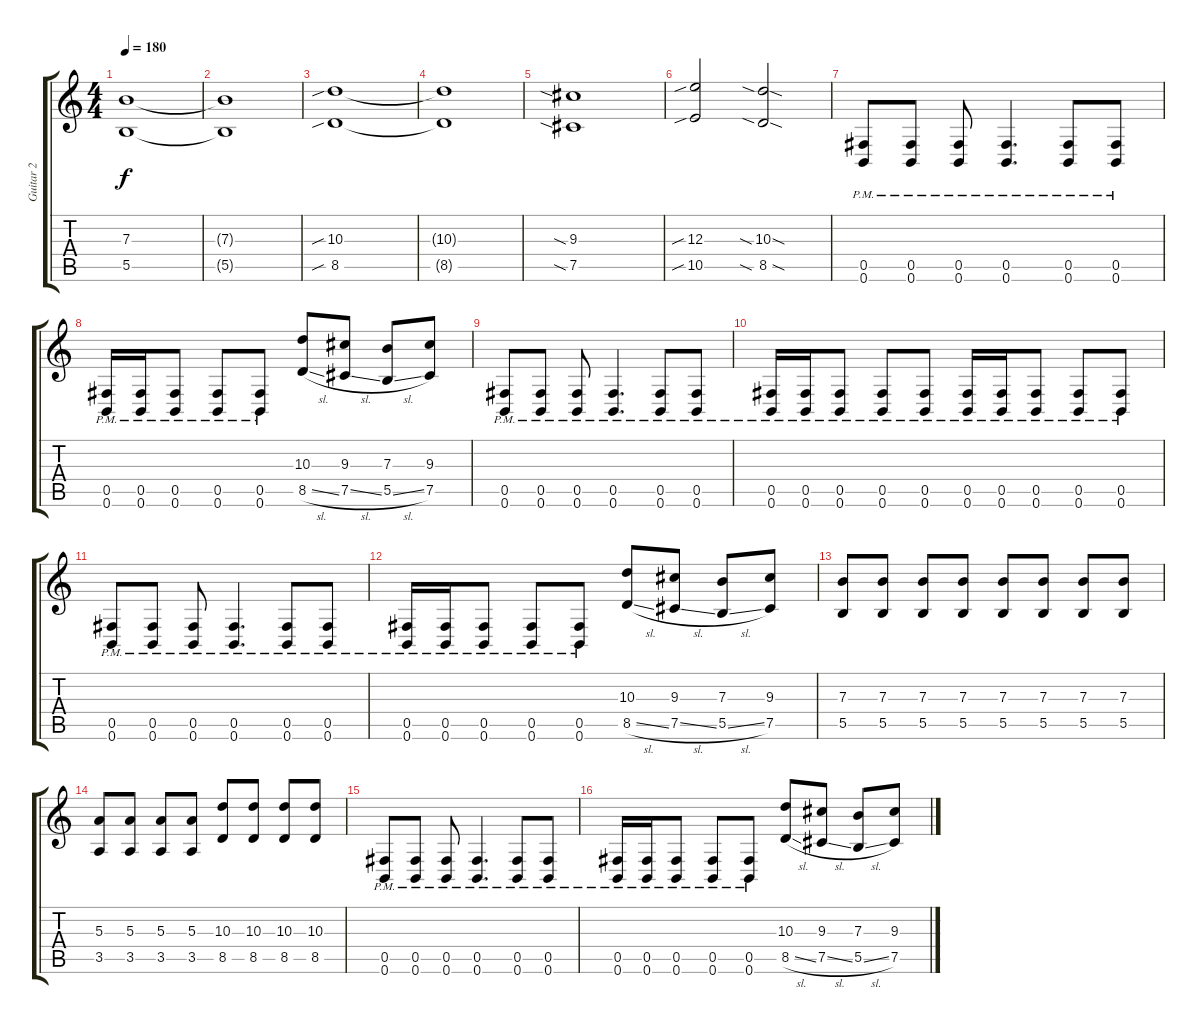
\track ("Guitar 2" "Guitar 2") {instrument distortionguitar}
\staff {score tabs}
\tuning (Db4 Ab3 E3 B2 Gb2 B1) {hide}
\ts (4 4)
\tempo 180
\clef g2
\ks c
(7.3{t} 5.5{t}).1{dy f} |
(7.3{t} 5.5{t}).1 |
(10.3{sib} 8.5{sib}).1 |
(10.3{t} 8.5{t}).1 |
(9.3{sia} 7.5{sia}).1 |
(12.3{sib} 10.5{sib}).2 (10.3{sia sod} 8.5{sia sod}).2 |
(0.5{pm} 0.6{pm}).8 (0.5{pm} 0.6{pm}).8 (0.5{pm} 0.6{pm}).8 (0.5{pm} 0.6{pm}).4{d} (0.5{pm} 0.6{pm}).8 (0.5{pm} 0.6{pm}).8 |
(0.5{pm} 0.6{pm}).16 (0.5{pm} 0.6{pm}).16 (0.5{pm} 0.6{pm}).8 (0.5{pm} 0.6{pm}).8 (0.5{pm} 0.6{pm}).8 (10.3 8.5{sl}).8 (9.3 7.5{sl}).8 (7.3 5.5{sl}).8 (9.3 7.5).8 |
(0.5{pm} 0.6{pm}).8 (0.5{pm} 0.6{pm}).8 (0.5{pm} 0.6{pm}).8 (0.5{pm} 0.6{pm}).4{d} (0.5{pm} 0.6{pm}).8 (0.5{pm} 0.6{pm}).8 |
(0.5{pm} 0.6{pm}).16 (0.5{pm} 0.6{pm}).16 (0.5{pm} 0.6{pm}).8 (0.5{pm} 0.6{pm}).8 (0.5{pm} 0.6{pm}).8 (0.5{pm} 0.6{pm}).16 (0.5{pm} 0.6{pm}).16 (0.5{pm} 0.6{pm}).8 (0.5{pm} 0.6{pm}).8 (0.5{pm} 0.6{pm}).8 |
(0.5{pm} 0.6{pm}).8 (0.5{pm} 0.6{pm}).8 (0.5{pm} 0.6{pm}).8 (0.5{pm} 0.6{pm}).4{d} (0.5{pm} 0.6{pm}).8 (0.5{pm} 0.6{pm}).8 |
(0.5{pm} 0.6{pm}).16 (0.5{pm} 0.6{pm}).16 (0.5{pm} 0.6{pm}).8 (0.5{pm} 0.6{pm}).8 (0.5{pm} 0.6{pm}).8 (10.3 8.5{sl}).8 (9.3 7.5{sl}).8 (7.3 5.5{sl}).8 (9.3 7.5).8 |
(7.3 5.5).8 (7.3 5.5).8 (7.3 5.5).8 (7.3 5.5).8 (7.3 5.5).8 (7.3 5.5).8 (7.3 5.5).8 (7.3 5.5).8 |
(5.3 3.5).8 (5.3 3.5).8 (5.3 3.5).8 (5.3 3.5).8 (10.3 8.5).8 (10.3 8.5).8 (10.3 8.5).8 (10.3 8.5).8 |
(0.5{pm} 0.6{pm}).8 (0.5{pm} 0.6{pm}).8 (0.5{pm} 0.6{pm}).8 (0.5{pm} 0.6{pm}).4{d} (0.5{pm} 0.6{pm}).8 (0.5{pm} 0.6{pm}).8 |
(0.5{pm} 0.6{pm}).16 (0.5{pm} 0.6{pm}).16 (0.5{pm} 0.6{pm}).8 (0.5{pm} 0.6{pm}).8 (0.5{pm} 0.6{pm}).8 (10.3 8.5{sl}).8 (9.3 7.5{sl}).8 (7.3 5.5{sl}).8 (9.3 7.5).8
